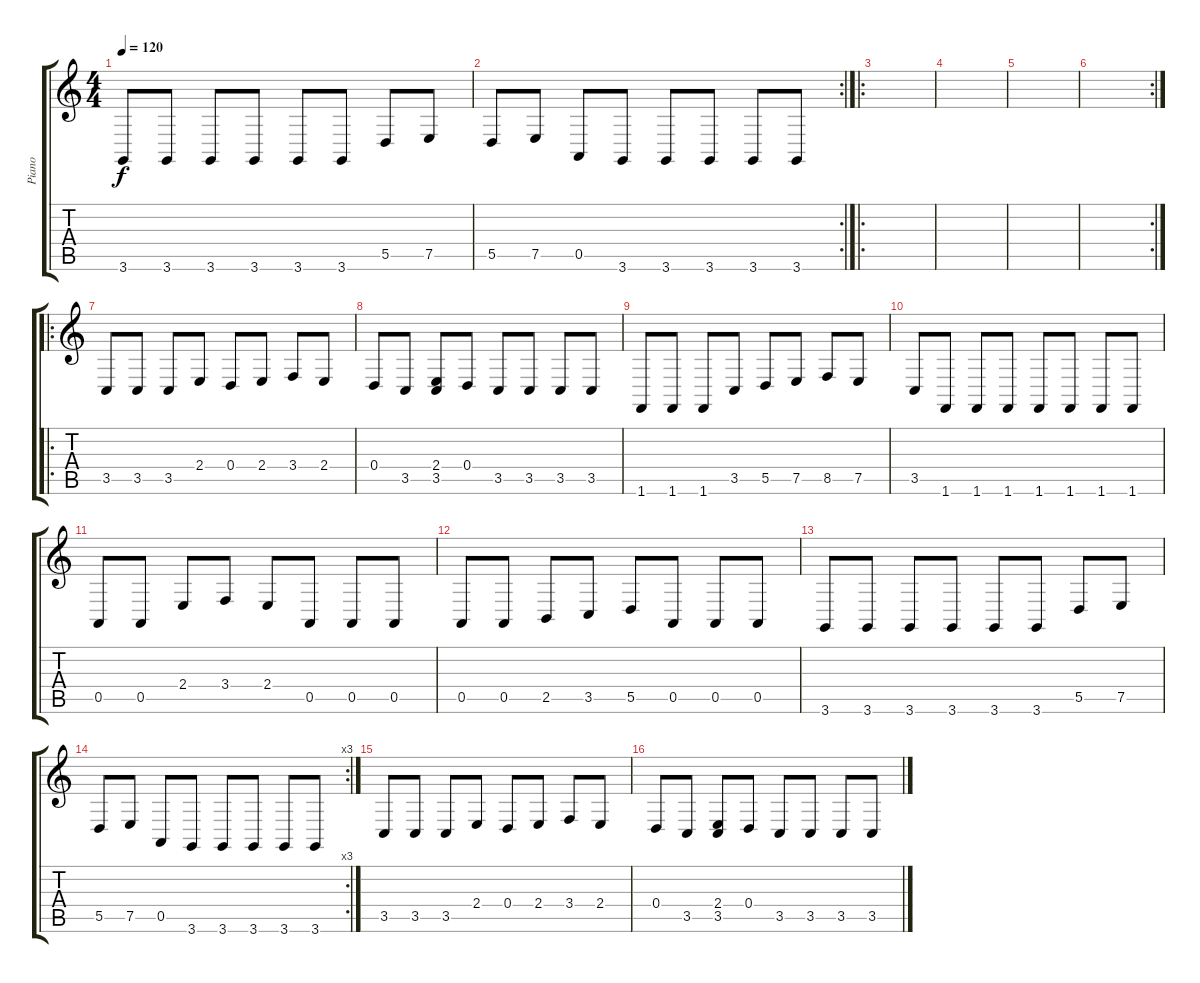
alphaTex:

\track ("Piano" "Piano") {instrument acousticgrandpiano}
\staff {score tabs}
\tuning (E4 B3 G3 D3 A2 E2) {hide}
\ts (4 4)
\tempo 120
\clef g2
\ks c
3.6.8{dy f} 3.6.8 3.6.8 3.6.8 3.6.8 3.6.8 5.5.8 7.5.8 |
\rc 2
5.5.8 7.5.8 0.5.8 3.6.8 3.6.8 3.6.8 3.6.8 3.6.8 |
\ro
|
|
|
\rc 2
|
\ro
3.5.8{volume 16} 3.5.8 3.5.8 2.4.8 0.4.8 2.4.8 3.4.8 2.4.8 |
0.4.8 3.5.8 (2.4 3.5).8 0.4.8 3.5.8 3.5.8 3.5.8 3.5.8 |
1.6.8 1.6.8 1.6.8 3.5.8 5.5.8 7.5.8 8.5.8 7.5.8 |
3.5.8 1.6.8 1.6.8 1.6.8 1.6.8 1.6.8 1.6.8 1.6.8 |
0.5.8 0.5.8 2.4.8 3.4.8 2.4.8 0.5.8 0.5.8 0.5.8 |
0.5.8 0.5.8 2.5.8 3.5.8 5.5.8 0.5.8 0.5.8 0.5.8 |
3.6.8 3.6.8 3.6.8 3.6.8 3.6.8 3.6.8 5.5.8 7.5.8 |
\rc 3
5.5.8 7.5.8 0.5.8 3.6.8 3.6.8 3.6.8 3.6.8 3.6.8 |
3.5.8{volume 16} 3.5.8 3.5.8 2.4.8 0.4.8 2.4.8 3.4.8 2.4.8 |
0.4.8 3.5.8 (2.4 3.5).8 0.4.8 3.5.8 3.5.8 3.5.8 3.5.8
